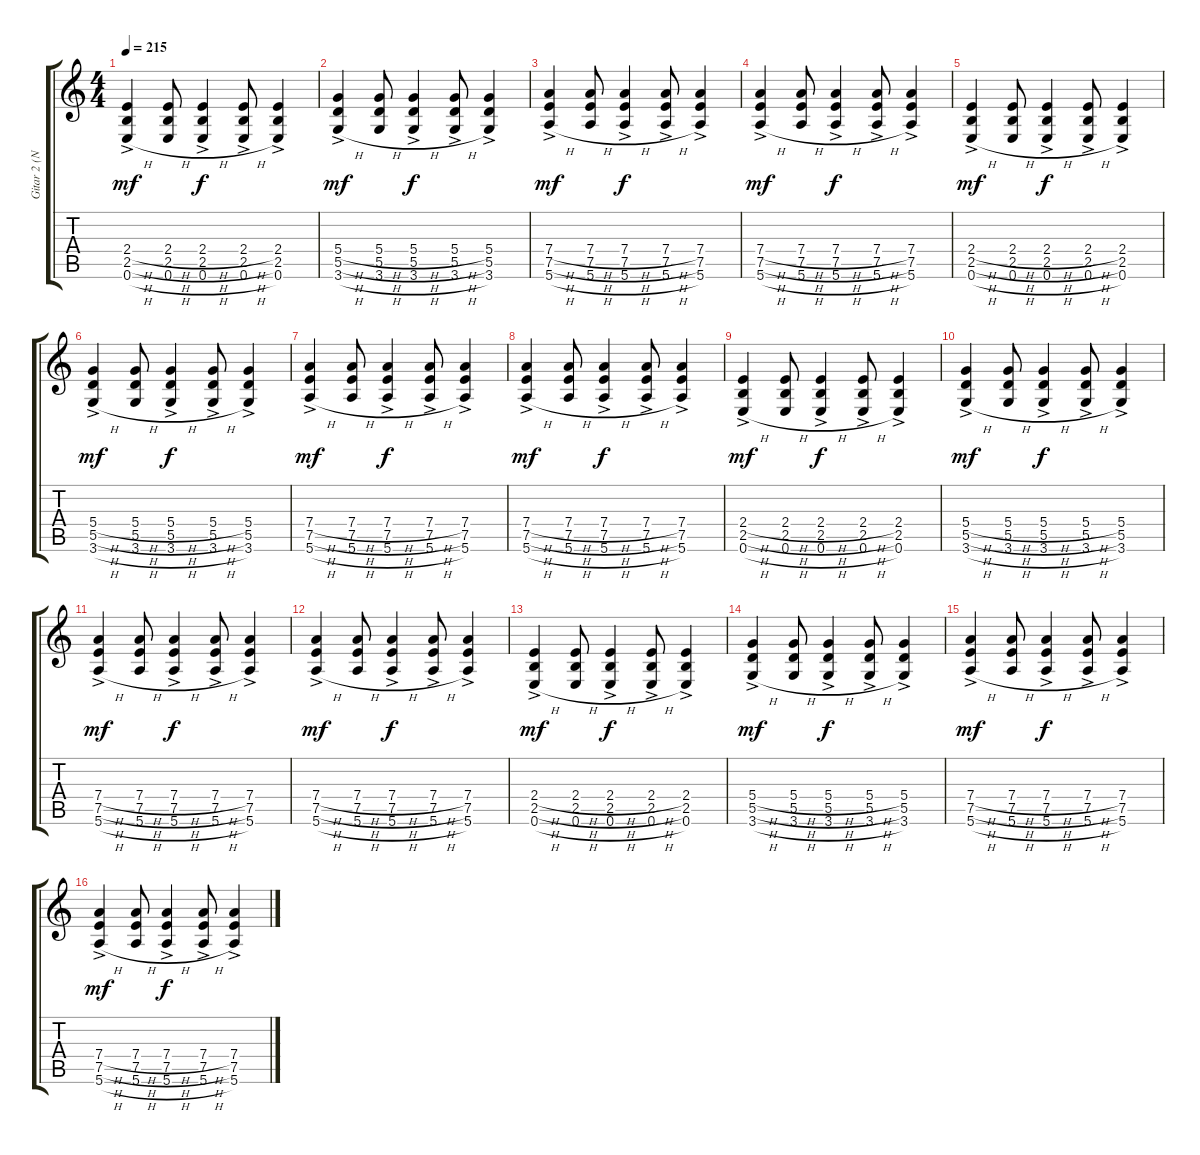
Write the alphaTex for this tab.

\track ("Gitar 2 (Nils Aune?)" "Gitar 2 (N") {instrument distortionguitar}
\staff {score tabs}
\tuning (E4 B3 G3 D3 A2 E2) {hide}
\ts (4 4)
\tempo 215
\clef g2
\ks c
(2.4{h ac} 2.5{h ac} 0.6{h ac}).4{dy mf} (2.4{h} 2.5{h} 0.6{h}).8 (2.4{h ac} 2.5{h ac} 0.6{h ac}).4{dy f} (2.4{h ac} 2.5{h ac} 0.6{h ac}).8 (2.4{ac} 2.5{ac} 0.6{ac}).4 |
(5.4{h ac} 5.5{h ac} 3.6{h ac}).4{dy mf} (5.4{h} 5.5{h} 3.6{h}).8 (5.4{h ac} 5.5{h ac} 3.6{h ac}).4{dy f} (5.4{h ac} 5.5{h ac} 3.6{h ac}).8 (5.4{ac} 5.5{ac} 3.6{ac}).4 |
(7.4{h ac} 7.5{h ac} 5.6{h ac}).4{dy mf} (7.4{h} 7.5{h} 5.6{h}).8 (7.4{h ac} 7.5{h ac} 5.6{h ac}).4{dy f} (7.4{h ac} 7.5{h ac} 5.6{h ac}).8 (7.4{ac} 7.5{ac} 5.6{ac}).4 |
(7.4{h ac} 7.5{h ac} 5.6{h ac}).4{dy mf} (7.4{h} 7.5{h} 5.6{h}).8 (7.4{h ac} 7.5{h ac} 5.6{h ac}).4{dy f} (7.4{h ac} 7.5{h ac} 5.6{h ac}).8 (7.4{ac} 7.5{ac} 5.6{ac}).4 |
(2.4{h ac} 2.5{h ac} 0.6{h ac}).4{dy mf} (2.4{h} 2.5{h} 0.6{h}).8 (2.4{h ac} 2.5{h ac} 0.6{h ac}).4{dy f} (2.4{h ac} 2.5{h ac} 0.6{h ac}).8 (2.4{ac} 2.5{ac} 0.6{ac}).4 |
(5.4{h ac} 5.5{h ac} 3.6{h ac}).4{dy mf} (5.4{h} 5.5{h} 3.6{h}).8 (5.4{h ac} 5.5{h ac} 3.6{h ac}).4{dy f} (5.4{h ac} 5.5{h ac} 3.6{h ac}).8 (5.4{ac} 5.5{ac} 3.6{ac}).4 |
(7.4{h ac} 7.5{h ac} 5.6{h ac}).4{dy mf} (7.4{h} 7.5{h} 5.6{h}).8 (7.4{h ac} 7.5{h ac} 5.6{h ac}).4{dy f} (7.4{h ac} 7.5{h ac} 5.6{h ac}).8 (7.4{ac} 7.5{ac} 5.6{ac}).4 |
(7.4{h ac} 7.5{h ac} 5.6{h ac}).4{dy mf} (7.4{h} 7.5{h} 5.6{h}).8 (7.4{h ac} 7.5{h ac} 5.6{h ac}).4{dy f} (7.4{h ac} 7.5{h ac} 5.6{h ac}).8 (7.4{ac} 7.5{ac} 5.6{ac}).4 |
(2.4{h ac} 2.5{h ac} 0.6{h ac}).4{dy mf} (2.4{h} 2.5{h} 0.6{h}).8 (2.4{h ac} 2.5{h ac} 0.6{h ac}).4{dy f} (2.4{h ac} 2.5{h ac} 0.6{h ac}).8 (2.4{ac} 2.5{ac} 0.6{ac}).4 |
(5.4{h ac} 5.5{h ac} 3.6{h ac}).4{dy mf} (5.4{h} 5.5{h} 3.6{h}).8 (5.4{h ac} 5.5{h ac} 3.6{h ac}).4{dy f} (5.4{h ac} 5.5{h ac} 3.6{h ac}).8 (5.4{ac} 5.5{ac} 3.6{ac}).4 |
(7.4{h ac} 7.5{h ac} 5.6{h ac}).4{dy mf} (7.4{h} 7.5{h} 5.6{h}).8 (7.4{h ac} 7.5{h ac} 5.6{h ac}).4{dy f} (7.4{h ac} 7.5{h ac} 5.6{h ac}).8 (7.4{ac} 7.5{ac} 5.6{ac}).4 |
(7.4{h ac} 7.5{h ac} 5.6{h ac}).4{dy mf} (7.4{h} 7.5{h} 5.6{h}).8 (7.4{h ac} 7.5{h ac} 5.6{h ac}).4{dy f} (7.4{h ac} 7.5{h ac} 5.6{h ac}).8 (7.4{ac} 7.5{ac} 5.6{ac}).4 |
(2.4{h ac} 2.5{h ac} 0.6{h ac}).4{dy mf} (2.4{h} 2.5{h} 0.6{h}).8 (2.4{h ac} 2.5{h ac} 0.6{h ac}).4{dy f} (2.4{h ac} 2.5{h ac} 0.6{h ac}).8 (2.4{ac} 2.5{ac} 0.6{ac}).4 |
(5.4{h ac} 5.5{h ac} 3.6{h ac}).4{dy mf} (5.4{h} 5.5{h} 3.6{h}).8 (5.4{h ac} 5.5{h ac} 3.6{h ac}).4{dy f} (5.4{h ac} 5.5{h ac} 3.6{h ac}).8 (5.4{ac} 5.5{ac} 3.6{ac}).4 |
(7.4{h ac} 7.5{h ac} 5.6{h ac}).4{dy mf} (7.4{h} 7.5{h} 5.6{h}).8 (7.4{h ac} 7.5{h ac} 5.6{h ac}).4{dy f} (7.4{h ac} 7.5{h ac} 5.6{h ac}).8 (7.4{ac} 7.5{ac} 5.6{ac}).4 |
(7.4{h ac} 7.5{h ac} 5.6{h ac}).4{dy mf} (7.4{h} 7.5{h} 5.6{h}).8 (7.4{h ac} 7.5{h ac} 5.6{h ac}).4{dy f} (7.4{h ac} 7.5{h ac} 5.6{h ac}).8 (7.4{ac} 7.5{ac} 5.6{ac}).4
